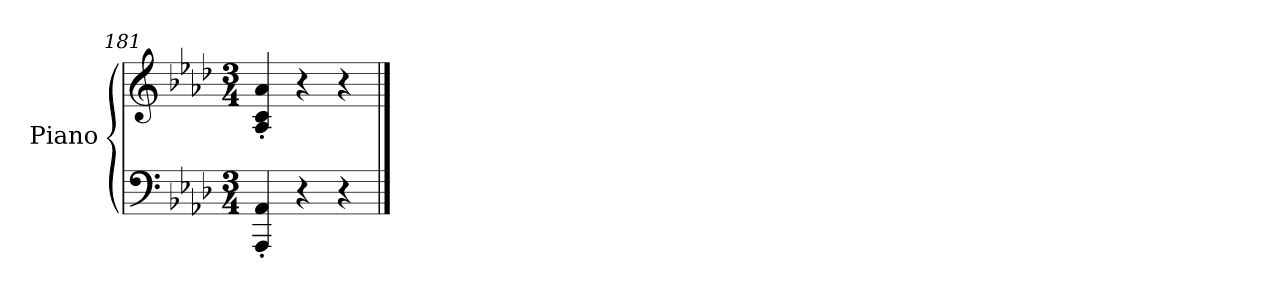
**kern	**kern	**dynam
*part1	*part1	*part1
*staff2	*staff1	*staff1/2
*I"Piano	*	*
*I'Pno.	*	*
!!LO:PB:g=z
*clefF4	*clefG2	*
*k[b-e-a-d-]	*k[b-e-a-d-]	*
*M3/4	*M3/4	*
=181	=181	=181
!	!	!LO:DY:b
4AAA-/' 4AA-/'	4A-/' 4c/' 4a-/'	other-dynamics
4r	4r	.
4r	4r	.
==	==	==
*-	*-	*-
